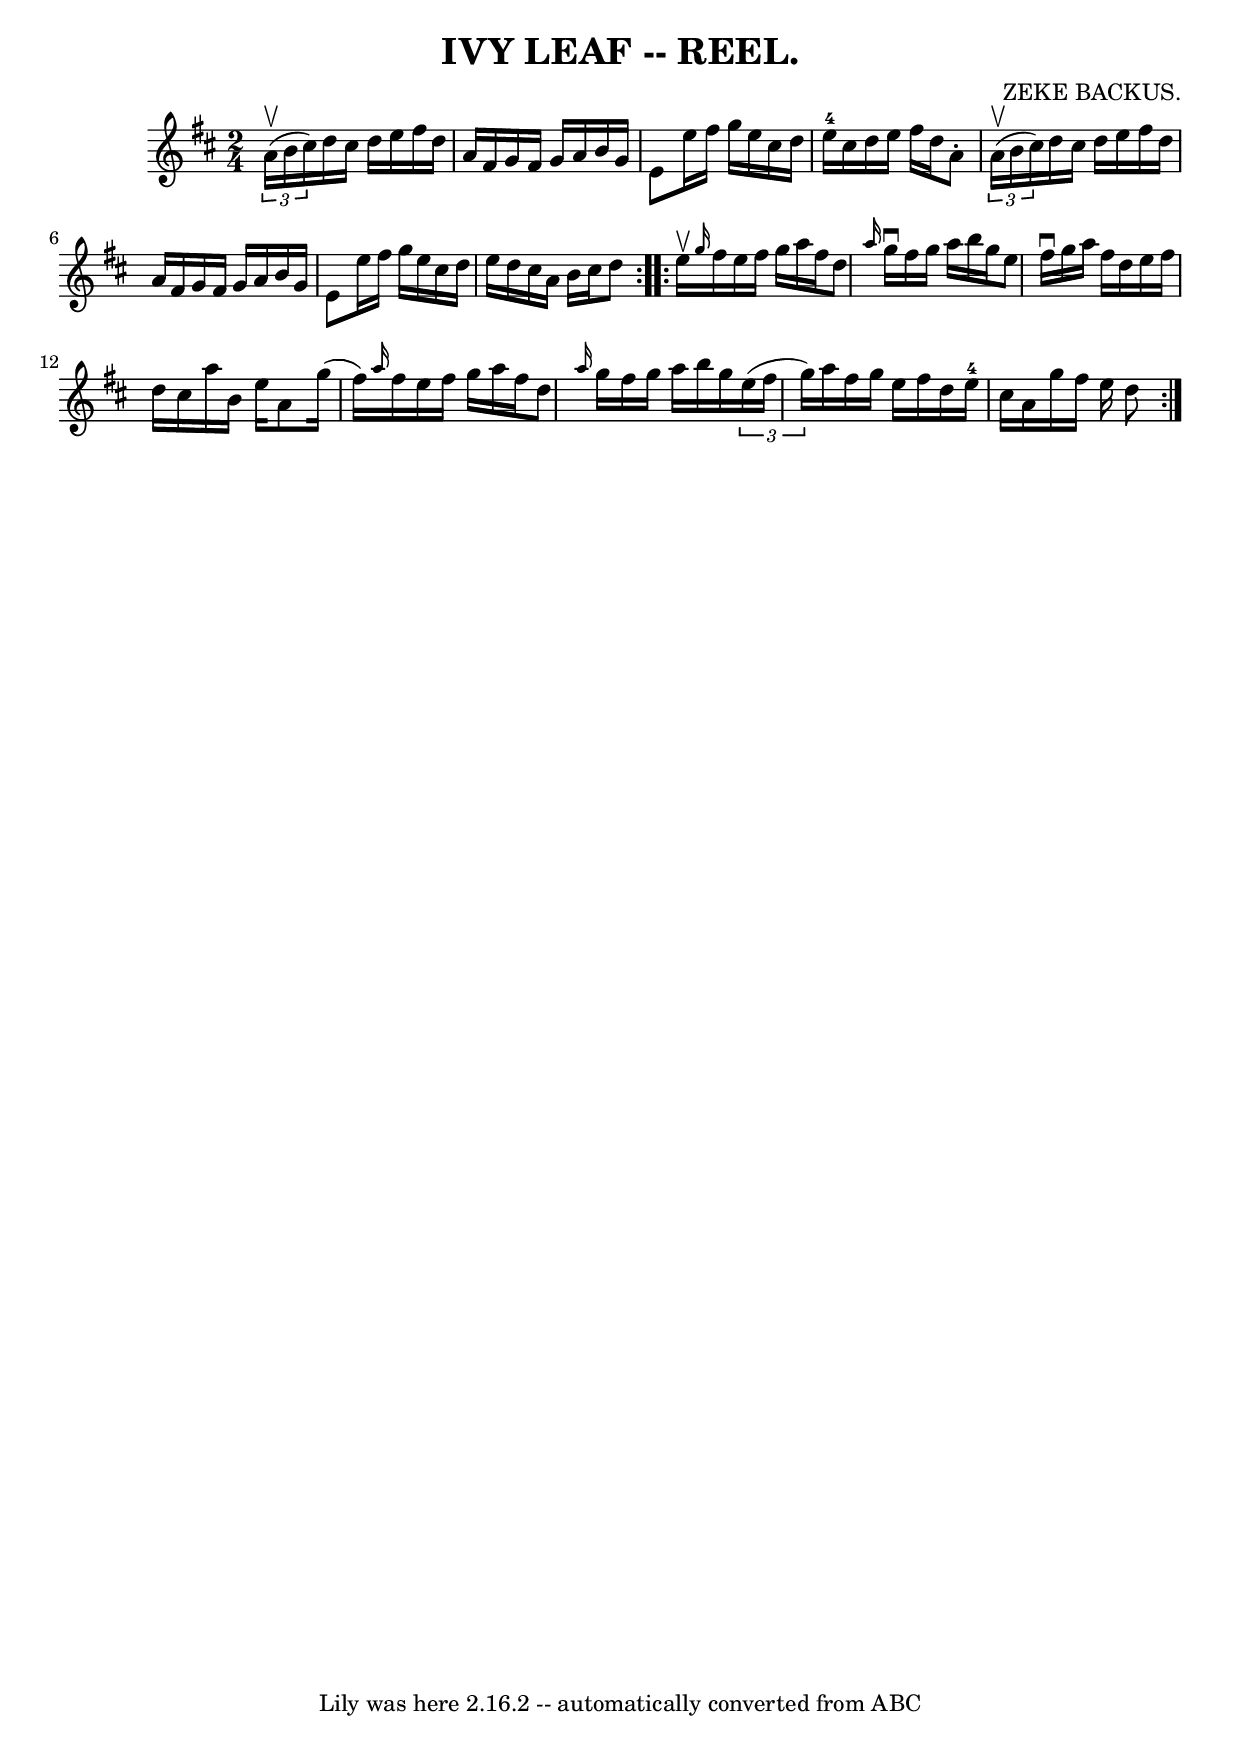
\version "2.16.2"
\include "Mammoth.ily"
\header {
  %% book = "Coles"
  composer = "ZEKE BACKUS."
  crossRefNumber = "5"
  footnotes = ""
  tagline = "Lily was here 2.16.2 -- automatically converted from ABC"
  title = "IVY LEAF -- REEL."

}
voicedefault =  {



  \repeat volta 2 {

    \time 2/4 
    \key d \major
    \times 2/3 { a'16 (^\upbow b'16 cis''16)  	       }   |
    d''16 cis''16 d''16 e''16 fis''16 d''16 a'16         fis'16   |
    g'16 fis'16 g'16 a'16 b'16 g'16 e'8   |
    e''16 fis''16 g''16 e''16 cis''16 d''16 e''16-4      cis''16   |
    d''16 e''16 fis''16 d''16 a'8-.   
    \times 2/3 { a'16 (^\upbow b'16 cis''16)  	       }  |
    d''16         cis''16 d''16 e''16 fis''16 d''16 a'16 fis'16   |
         g'16 fis'16 g'16 a'16 b'16 g'16 e'8   |
    e''16         fis''16 g''16 e''16 cis''16 d''16 e''16 d''16   |
    
    cis''16 a'16 b'16 cis''16 d''8  
  }     
  \repeat volta 2 {     e''16^\upbow  |
    \grace { g''16  
	   } fis''16 e''16 fis''16 g''16         a''16 fis''16 d''8   |
    \grace { a''16  
	   } g''16^\downbow        fis''16 g''16 a''16 b''16 g''16 e''8   |
    fis''16^\downbow g''16 a''16 fis''16 d''16 e''16 fis''16 d''16   |
    cis''16 a''16 b'16 e''16 a'8 g''16 (fis''16)  |
    \grace { a''16  
	   } fis''16 e''16 fis''16 g''16         a''16 fis''16 d''8   |
    \grace { a''16  
	   } g''16 fis''16    
    g''16 a''16 b''16 g''16    \times 2/3 { e''16 (fis''16 g''16  
					)  					  }  |
    a''16 fis''16 g''16 e''16 fis''16 d''16 e''16-4 cis''16  |
    a'16 g''16 fis''16 e''16 d''8  
  }   

}

\score{
  <<

    \context Staff="default"
    {
      \voicedefault 
      
    }

  >>
  \layout {
    
  }
  \midi {
  }

}
